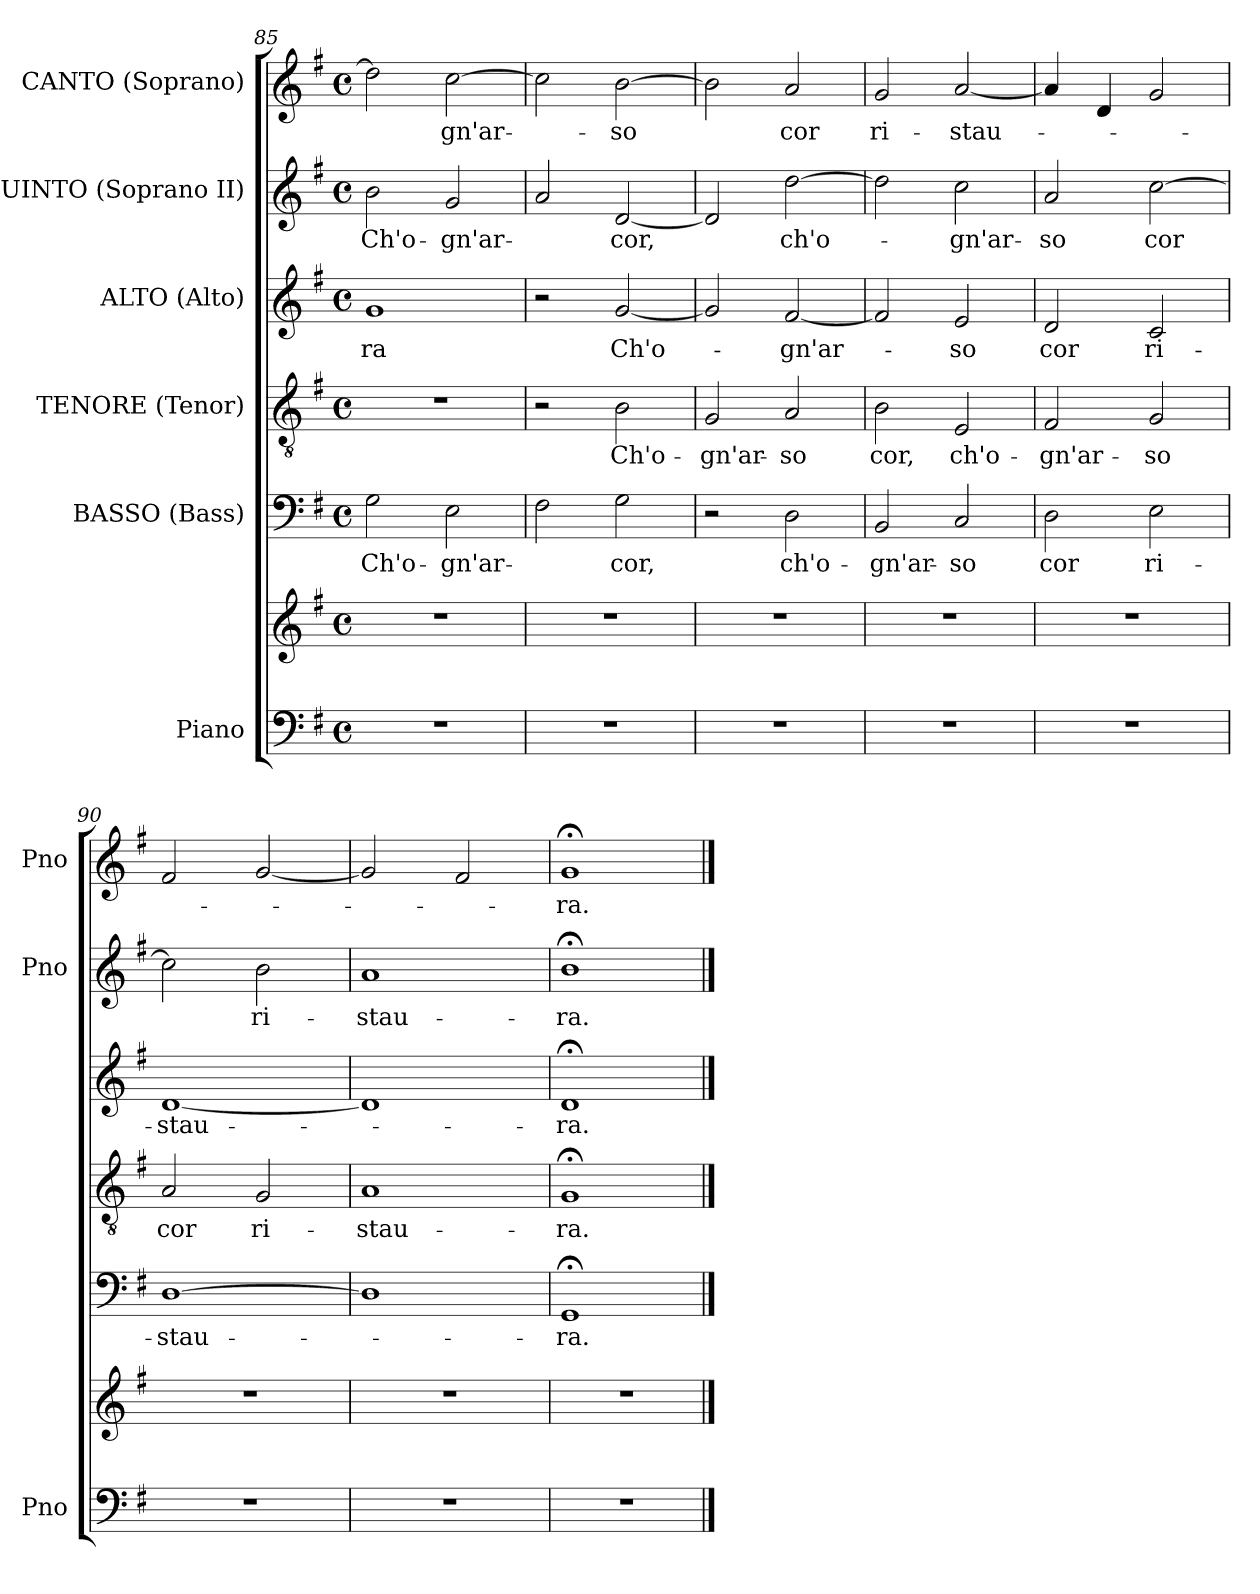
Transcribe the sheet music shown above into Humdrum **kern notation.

**kern	**kern	**kern	**text	**kern	**text	**kern	**text	**kern	**text	**kern	**text
*part6	*part6	*part5	*part5	*part4	*part4	*part3	*part3	*part2	*part2	*part1	*part1
*staff7	*staff6	*staff5	*staff5	*staff4	*staff4	*staff3	*staff3	*staff2	*staff2	*staff1	*staff1
*I"Piano	*	*I"BASSO (Bass)	*	*I"TENORE (Tenor)	*	*I"ALTO (Alto)	*	*I"QUINTO (Soprano II)	*	*I"CANTO (Soprano)	*
*I'Pno	*	*	*	*	*	*	*	*I'Pno	*	*I'Pno	*
*clefF4	*clefG2	*clefF4	*	*clefGv2	*	*clefG2	*	*clefG2	*	*clefG2	*
*k[f#]	*k[f#]	*k[f#]	*	*k[f#]	*	*k[f#]	*	*k[f#]	*	*k[f#]	*
*G:	*G:	*G:	*	*G:	*	*G:	*	*G:	*	*G:	*
*M4/4	*M4/4	*M4/4	*	*M4/4	*	*M4/4	*	*M4/4	*	*M4/4	*
*met(c)	*met(c)	*met(c)	*	*met(c)	*	*met(c)	*	*met(c)	*	*met(c)	*
=85	=85	=85	=85	=85	=85	=85	=85	=85	=85	=85	=85
1r	1r	2G\	Ch'o-	1r	.	1g	-ra	2b\	Ch'o-	2dd\]	.
.	.	2E\	-gn'ar-	.	.	.	.	2g/	-gn'ar-	[2cc\	-gn'ar-
!!LO:LB:g=z
=86	=86	=86	=86	=86	=86	=86	=86	=86	=86	=86	=86
1r	1r	2F#\	­	2r	.	2r	.	2a/	­	2cc\]	-­-
.	.	2G\	cor,	2B\	Ch'o-	[2g/	Ch'o-	[2d/	cor,	[2b\	-so
=87	=87	=87	=87	=87	=87	=87	=87	=87	=87	=87	=87
1r	1r	2r	.	2G/	-gn'ar-	2g/]	.	2d/]	.	2b\]	.
.	.	2D\	ch'o-	2A/	-so	[2f#/	-gn'ar-	[2dd\	ch'o-	2a/	cor
=88	=88	=88	=88	=88	=88	=88	=88	=88	=88	=88	=88
1r	1r	2BB/	-gn'ar-	2B\	cor,	2f#/]	.	2dd\]	.	2g/	ri-
.	.	2C/	-so	2E/	ch'o-	2e/	-so	2cc\	-gn'ar-	[2a/	-stau-
=89	=89	=89	=89	=89	=89	=89	=89	=89	=89	=89	=89
1r	1r	2D\	cor	2F#/	-gn'ar-	2d/	cor	2a/	-so	4a/]	.
.	.	.	.	.	.	.	.	.	.	4d/	.
.	.	2E\	ri-	2G/	-so	2c/	ri-	[2cc\	cor	2g/	.
=90	=90	=90	=90	=90	=90	=90	=90	=90	=90	=90	=90
1r	1r	[1D	-stau-	2A/	cor	[1d	-stau-	2cc\]	.	2f#/	.
.	.	.	.	2G/	ri-	.	.	2b\	ri-	[2g/	.
=91	=91	=91	=91	=91	=91	=91	=91	=91	=91	=91	=91
1r	1r	1D]	.	1A	-stau-	1d]	.	1a	-stau-	2g/]	.
.	.	.	.	.	.	.	.	.	.	2f#/	.
=92	=92	=92	=92	=92	=92	=92	=92	=92	=92	=92	=92
1r	1r	1GG;<	-ra.	1G;<	-ra.	1d;<	-ra.	1b;<	-ra.	1g;<	-ra.
==	==	==	==	==	==	==	==	==	==	==	==
*-	*-	*-	*-	*-	*-	*-	*-	*-	*-	*-	*-
